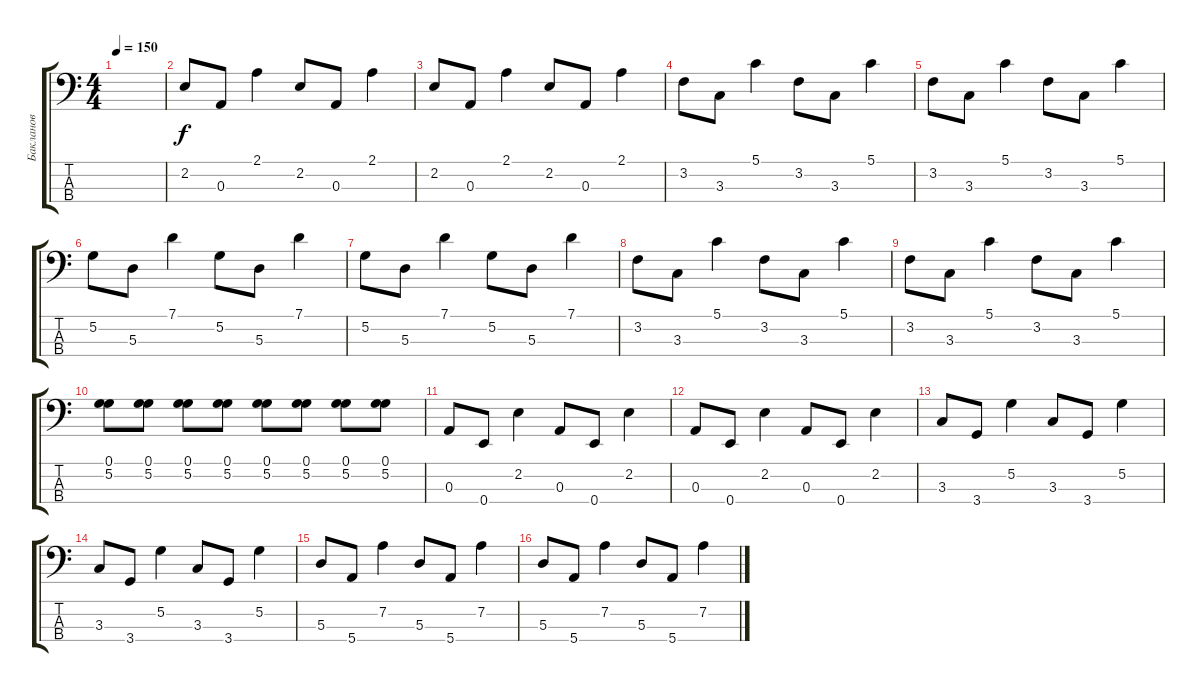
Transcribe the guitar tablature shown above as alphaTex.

\track ("Бакланов" "Бакланов") {instrument electricbasspick}
\staff {score tabs}
\tuning (G2 D2 A1 E1) {hide}
\ts (4 4)
\tempo 150
\clef f4
\ks c
|
2.2.8 0.3.8 2.1.4 2.2.8 0.3.8 2.1.4 |
2.2.8 0.3.8 2.1.4 2.2.8 0.3.8 2.1.4 |
3.2.8 3.3.8 5.1.4 3.2.8 3.3.8 5.1.4 |
3.2.8 3.3.8 5.1.4 3.2.8 3.3.8 5.1.4 |
5.2.8 5.3.8 7.1.4 5.2.8 5.3.8 7.1.4 |
5.2.8 5.3.8 7.1.4 5.2.8 5.3.8 7.1.4 |
3.2.8 3.3.8 5.1.4 3.2.8 3.3.8 5.1.4 |
3.2.8 3.3.8 5.1.4 3.2.8 3.3.8 5.1.4 |
(0.1 5.2).8 (0.1 5.2).8 (0.1 5.2).8 (0.1 5.2).8 (0.1 5.2).8 (0.1 5.2).8 (0.1 5.2).8 (0.1 5.2).8 |
0.3.8 0.4.8 2.2.4 0.3.8 0.4.8 2.2.4 |
0.3.8 0.4.8 2.2.4 0.3.8 0.4.8 2.2.4 |
3.3.8 3.4.8 5.2.4 3.3.8 3.4.8 5.2.4 |
3.3.8 3.4.8 5.2.4 3.3.8 3.4.8 5.2.4 |
5.3.8 5.4.8 7.2.4 5.3.8 5.4.8 7.2.4 |
5.3.8 5.4.8 7.2.4 5.3.8 5.4.8 7.2.4
